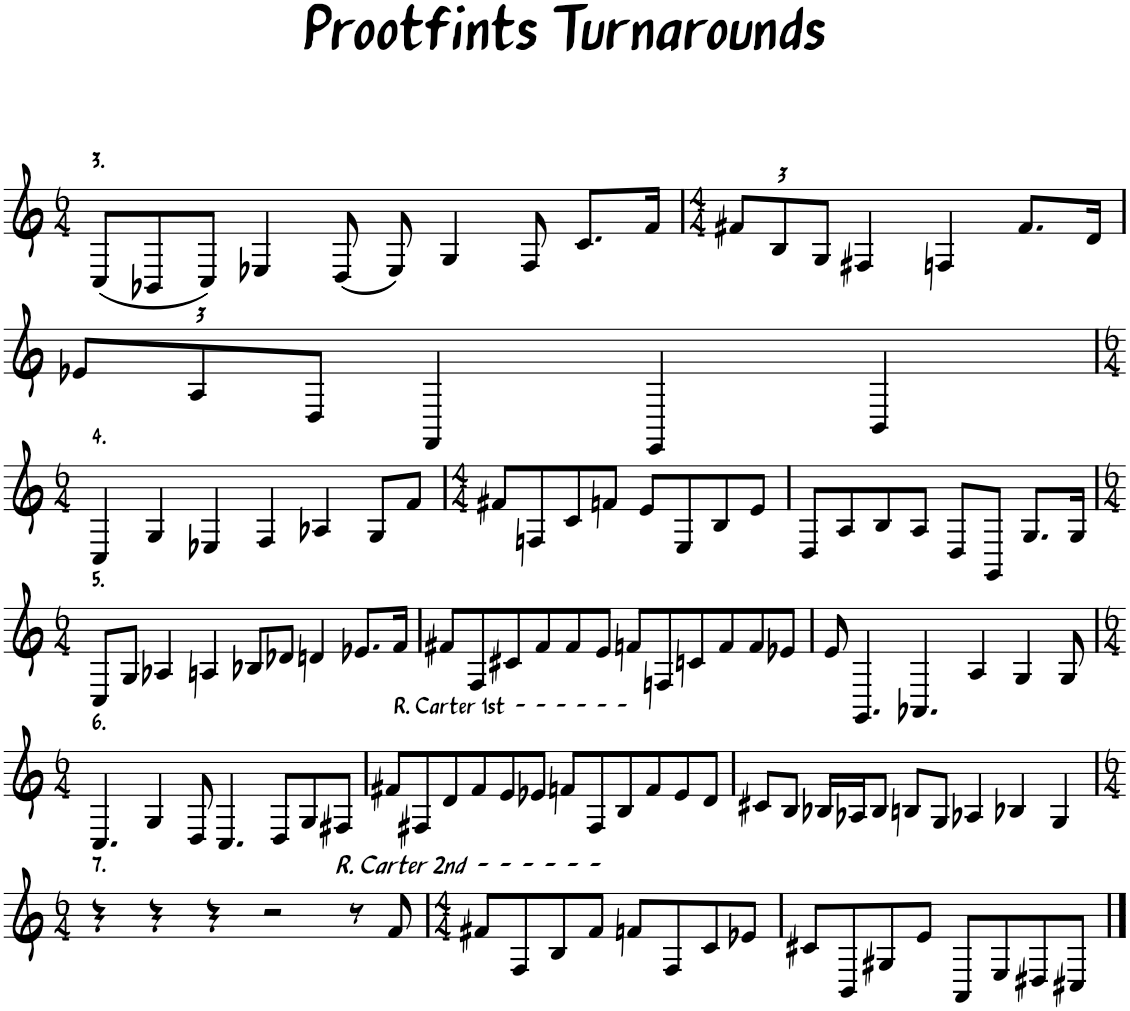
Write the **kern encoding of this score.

**kern
*part1
*staff1
*I"Piano
*I'Pno.
*clefG2
*k[]
*M6/4
=1
!LO:TX:a:t=3.
(8C/L
8BB-X/
8C/J)
4E-X/
(8D/
8E-/)
4G/
8F/
8.c/L
16f/Jk
=2
*M4/4
*Xbrackettup
12f#X/L
12B/
12G/J
4F#X/
4Fn/
8.f#/L
16d/Jk
!!LO:LB:g=z
=3
12e-X/L
12A/
12D/J
4FF/
4EE/
4BB/
!!LO:LB:g=z
=4
*M6/4
!LO:TX:a:t=4.
4C/
4G/
4E-X/
4F/
4A-X/
8G/L
8f/J
=5
*M4/4
8f#X/L
8Fn/
8c/
8fn/J
8e/L
8E/
8B/
8e/J
=6
8D/L
8A/
8B/
8A/J
8D/L
8GG/J
8.G/L
16G/Jk
!!LO:LB:g=z
=7
*M6/4
!LO:TX:a:t=5.
8C/L
8G/J
4A-X/
4An/
8B-X/L
8d-X/J
4dn/
8.e-X/L
!LO:TX:b:t=R. Carter 1st  -  -  -  -  -  -
16f/Jk
=8
8f#X/L
8F/
8c#X/
8f#/
8f#/
8e/J
8fn/L
8Fn/
8cn/
8f/
8f/
8e-X/J
=9
8e/
4.GG/
4.AA-X/
4A/
4G/
8G/
!!LO:LB:g=z
=10
*M6/4
!LO:TX:a:t=6.
4.C/
4G/
8D/
4.C/
8D/L
8G/
!LO:TX:b:i:t=R. Carter 2nd  -  -  -  -  -  -
8F#X/J
=11
8f#X/L
8F#X/
8d/
8f#/
8e/
8e-X/J
8fn/L
8F#/
8B/
8f/
8e-/
8d/J
=12
8c#X/L
8B/J
16B-X/LL
16A-X/J
8B-/J
8Bn/L
8G/J
4A-X/
4B-X/
4G/
!!LO:LB:g=z
=13
*M6/4
!LO:TX:a:t=7.
4r
4r
4r
2r
8r
8f/
=14
*M4/4
8f#X/L
8F/
8B/
8f#/J
8fn/L
8F/
8c/
8e-X/J
=15
8c#X/L
8BB/
8G#X/
8e/J
8AA/L
8E/
8D#X/
8C#X/J
==
*-
